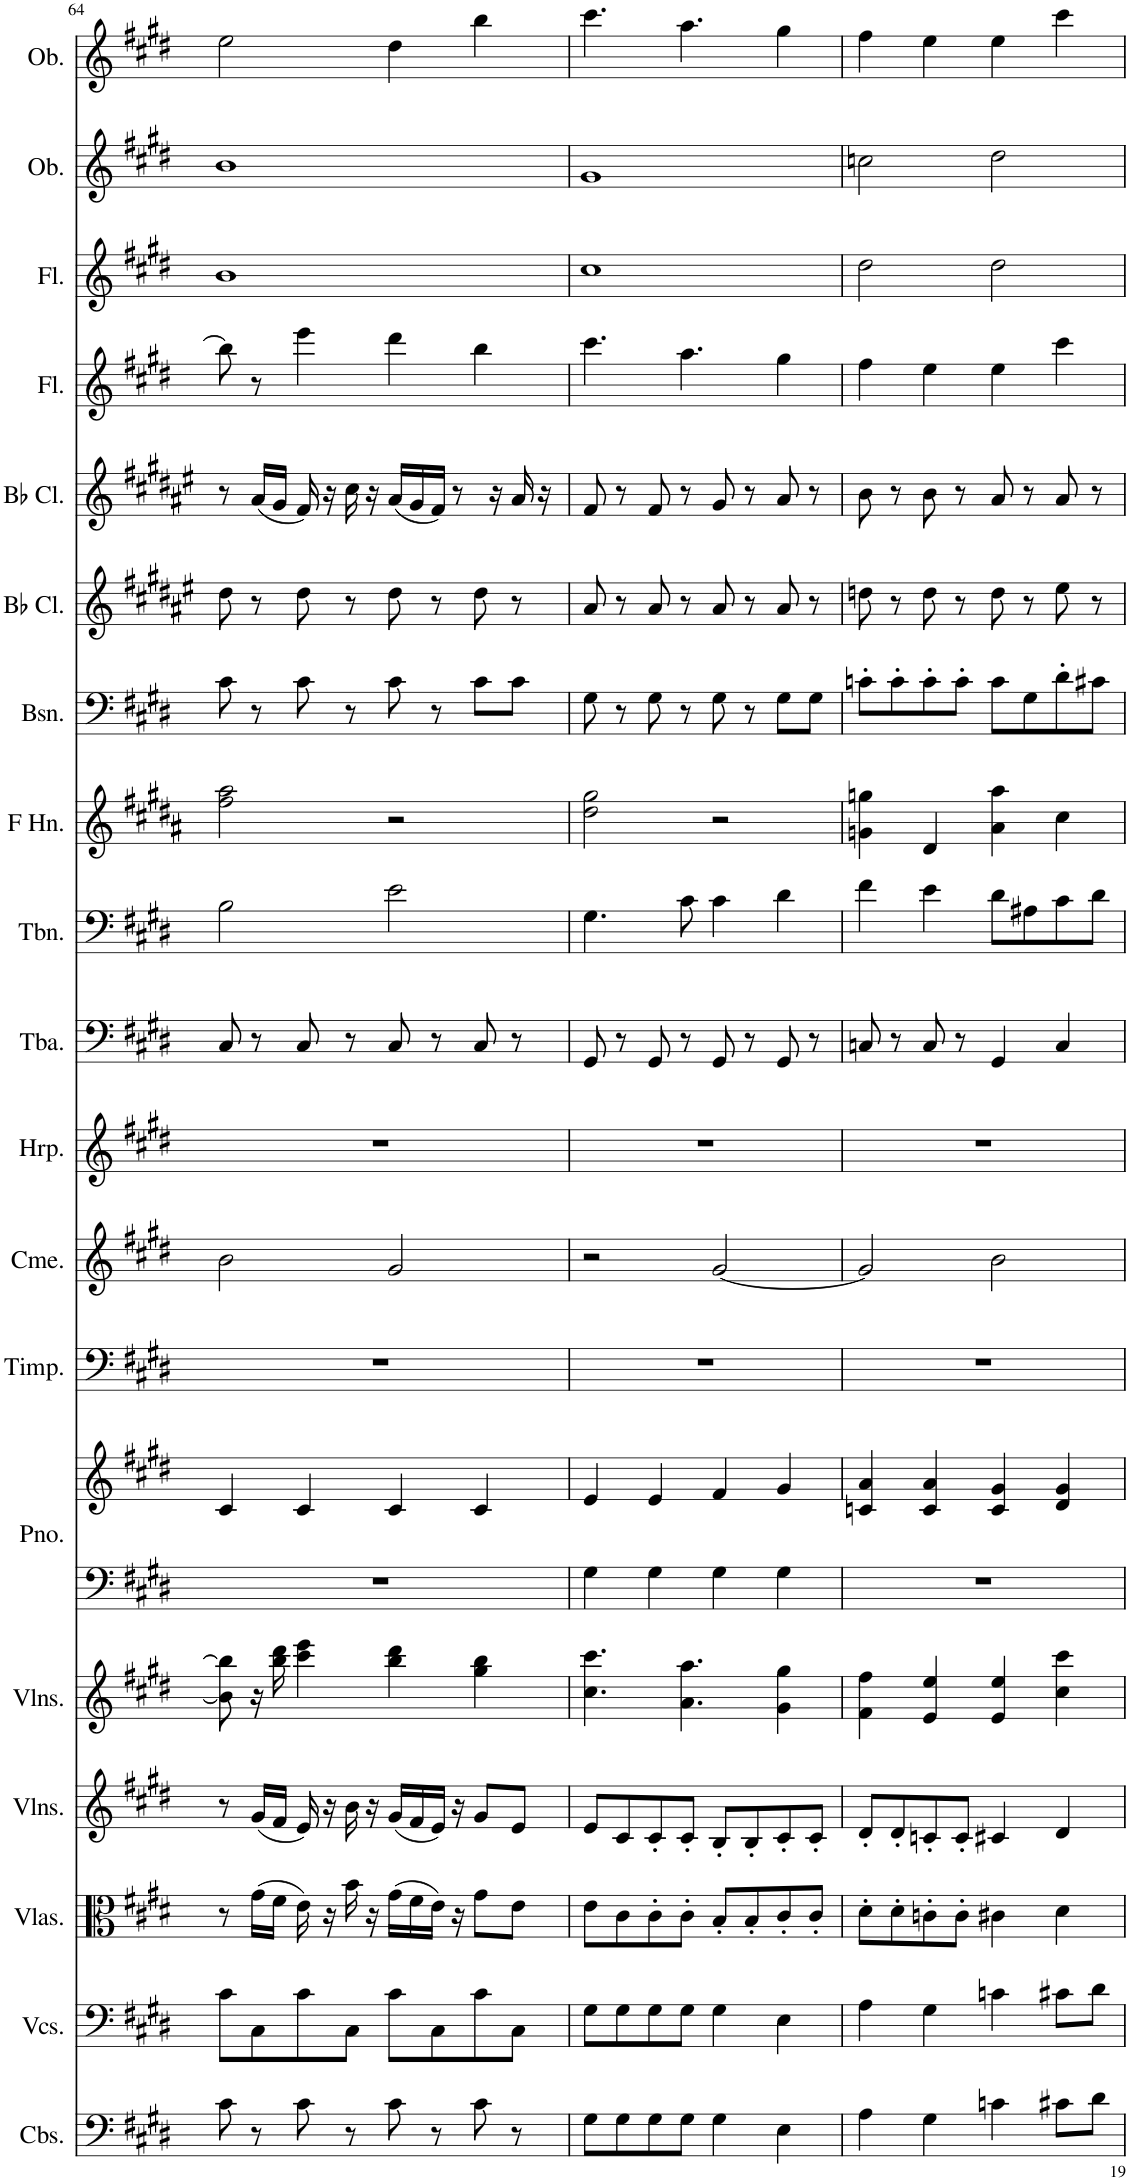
**kern	**kern	**kern	**kern	**kern	**kern	**kern	**kern	**kern	**kern	**kern	**kern	**kern	**kern	**kern	**kern	**kern	**kern	**kern	**kern
*part19	*part18	*part17	*part16	*part15	*part14	*part14	*part13	*part12	*part11	*part10	*part9	*part8	*part7	*part6	*part5	*part4	*part3	*part2	*part1
*staff20	*staff19	*staff18	*staff17	*staff16	*staff15	*staff14	*staff13	*staff12	*staff11	*staff10	*staff9	*staff8	*staff7	*staff6	*staff5	*staff4	*staff3	*staff2	*staff1
*I"Contrabasses	*I"Violoncellos	*I"Violas	*I"Violins	*I"Violins	*I"Piano	*	*I"Timpani	*I"Chimes	*I"Harp	*I"Tuba	*I"Trombone	*I"Horn in F	*I"Bassoon	*I"Bb Clarinet	*I"Bb Clarinet	*I"Flute	*I"Flute	*I"Oboe	*I"Oboe
*I'Cbs.	*I'Vcs.	*I'Vlas.	*I'Vlns.	*I'Vlns.	*I'Pno.	*	*I'Timp.	*I'Cme.	*I'Hrp.	*I'Tba.	*I'Tbn.	*	*I'Bsn.	*I'Bb Cl.	*I'Bb Cl.	*I'Fl.	*I'Fl.	*I'Ob.	*I'Ob.
!!LO:PB:g=z
*clefF4	*clefF4	*clefC3	*clefG2	*clefG2	*clefF4	*clefG2	*clefF4	*clefG2	*clefG2	*clefF4	*clefF4	*clefG2	*clefF4	*clefG2	*clefG2	*clefG2	*clefG2	*clefG2	*clefG2
*Trd7c12	*	*	*	*	*	*	*	*	*	*	*	*Trd4c7	*	*Trd1c2	*Trd1c2	*	*	*	*
*k[f#c#g#d#]	*k[f#c#g#d#]	*k[f#c#g#d#]	*k[f#c#g#d#]	*k[f#c#g#d#]	*k[f#c#g#d#]	*k[f#c#g#d#]	*k[f#c#g#d#]	*k[f#c#g#d#]	*k[f#c#g#d#]	*k[f#c#g#d#]	*k[f#c#g#d#]	*k[f#c#g#d#a#]	*k[f#c#g#d#]	*k[f#c#g#d#a#e#]	*k[f#c#g#d#a#e#]	*k[f#c#g#d#]	*k[f#c#g#d#]	*k[f#c#g#d#]	*k[f#c#g#d#]
*M4/4	*M4/4	*M4/4	*M4/4	*M4/4	*M4/4	*M4/4	*M4/4	*M4/4	*M4/4	*M4/4	*M4/4	*M4/4	*M4/4	*M4/4	*M4/4	*M4/4	*M4/4	*M4/4	*M4/4
=64	=64	=64	=64	=64	=64	=64	=64	=64	=64	=64	=64	=64	=64	=64	=64	=64	=64	=64	=64
8c#\	8c#\L	8r	8r	8b\] 8bb\]	1r	4c#/	1r	2b\	1r	8C#/	2B\	2ff#\ 2aa#\	8c#\	8dd#\	8r	8bb\]	1b	1b	2ee\
8r	8C#\	(16g#\LL	(16g#/LL	16r	.	.	.	.	.	8r	.	.	8r	8r	(16a#/LL	8r	.	.	.
.	.	16f#\JJ	16f#/JJ	16bb\ 16ddd#\	.	.	.	.	.	.	.	.	.	.	16g#/JJ	.	.	.	.
8c#\	8c#\	16e\)	16e/)	4ccc#\ 4eee\	.	4c#/	.	.	.	8C#/	.	.	8c#\	8dd#\	16f#/)	4eee\	.	.	.
.	.	16r	16r	.	.	.	.	.	.	.	.	.	.	.	16r	.	.	.	.
8r	8C#\J	16b\	16b\	.	.	.	.	.	.	8r	.	.	8r	8r	16cc#\	.	.	.	.
.	.	16r	16r	.	.	.	.	.	.	.	.	.	.	.	16r	.	.	.	.
8c#\	8c#\L	(16g#\LL	(16g#/LL	4bb\ 4ddd#\	.	4c#/	.	2g#/	.	8C#/	2e\	2r	8c#\	8dd#\	(16a#/LL	4ddd#\	.	.	4dd#\
.	.	16f#\	16f#/	.	.	.	.	.	.	.	.	.	.	.	16g#/	.	.	.	.
8r	8C#\	16e\JJ)	16e/JJ)	.	.	.	.	.	.	8r	.	.	8r	8r	16f#/JJ)	.	.	.	.
.	.	16r	16r	.	.	.	.	.	.	.	.	.	.	.	8r	.	.	.	.
8c#\	8c#\	8g#\L	8g#/L	4gg#\ 4bb\	.	4c#/	.	.	.	8C#/	.	.	8c#\L	8dd#\	.	4bb\	.	.	4bb\
.	.	.	.	.	.	.	.	.	.	.	.	.	.	.	16r	.	.	.	.
8r	8C#\J	8e\J	8e/J	.	.	.	.	.	.	8r	.	.	8c#\J	8r	16a#/	.	.	.	.
.	.	.	.	.	.	.	.	.	.	.	.	.	.	.	16r	.	.	.	.
=65	=65	=65	=65	=65	=65	=65	=65	=65	=65	=65	=65	=65	=65	=65	=65	=65	=65	=65	=65
8G#\L	8G#\L	8e\L	8e/L	4.cc#\ 4.ccc#\	4G#\	4e/	1r	2r	1r	8GG#/	4.G#\	2dd#\ 2gg#\	8G#\	8a#/	8f#/	4.ccc#\	1cc#	1g#	4.ccc#\
8G#\	8G#\	8c#\	8c#/	.	.	.	.	.	.	8r	.	.	8r	8r	8r	.	.	.	.
8G#\	8G#\	8c#'\	8c#'/	.	4G#\	4e/	.	.	.	8GG#/	.	.	8G#\	8a#/	8f#/	.	.	.	.
8G#\J	8G#\J	8c#'\J	8c#'/J	4.a\ 4.aa\	.	.	.	.	.	8r	8c#\	.	8r	8r	8r	4.aa\	.	.	4.aa\
4G#\	4G#\	8B'/L	8B'/L	.	4G#\	4f#/	.	[2g#/	.	8GG#/	4c#\	2r	8G#\	8a#/	8g#/	.	.	.	.
.	.	8B'/	8B'/	.	.	.	.	.	.	8r	.	.	8r	8r	8r	.	.	.	.
4E\	4E\	8c#'/	8c#'/	4g#\ 4gg#\	4G#\	4g#/	.	.	.	8GG#/	4d#\	.	8G#\L	8a#/	8a#/	4gg#\	.	.	4gg#\
.	.	8c#'/J	8c#'/J	.	.	.	.	.	.	8r	.	.	8G#\J	8r	8r	.	.	.	.
=66	=66	=66	=66	=66	=66	=66	=66	=66	=66	=66	=66	=66	=66	=66	=66	=66	=66	=66	=66
4A\	4A\	8d#'\L	8d#'/L	4f#\ 4ff#\	1r	4cn/ 4a/	1r	2g#/]	1r	8Cn/	4f#\	4gn\ 4ggn\	8cn'\L	8ddn\	8b\	4ff#\	2dd#\	2ccn\	4ff#\
.	.	8d#'\	8d#'/	.	.	.	.	.	.	8r	.	.	8c'\	8r	8r	.	.	.	.
4G#\	4G#\	8cn'\	8cn'/	4e/ 4ee/	.	4c/ 4a/	.	.	.	8C/	4e\	4d#/	8c'\	8dd\	8b\	4ee\	.	.	4ee\
.	.	8c'\J	8c'/J	.	.	.	.	.	.	8r	.	.	8c'\J	8r	8r	.	.	.	.
4cn\	4cn\	4c#X\	4c#X/	4e/ 4ee/	.	4c/ 4g#/	.	2b\	.	4GG#/	8d#\L	4a#\ 4aa#\	8c\L	8dd\	8a#/	4ee\	2dd#\	2dd#\	4ee\
.	.	.	.	.	.	.	.	.	.	.	8A#X\	.	8G#\	8r	8r	.	.	.	.
8c#X\L	8c#X\L	4d#\	4d#/	4cc#\ 4ccc#\	.	4d#/ 4g#/	.	.	.	4C/	8c#\	4cc#\	8d#'\	8ee#\	8a#/	4ccc#\	.	.	4ccc#\
8d#\J	8d#\J	.	.	.	.	.	.	.	.	.	8d#\J	.	8c#X\J	8r	8r	.	.	.	.
=	=	=	=	=	=	=	=	=	=	=	=	=	=	=	=	=	=	=	=
*-	*-	*-	*-	*-	*-	*-	*-	*-	*-	*-	*-	*-	*-	*-	*-	*-	*-	*-	*-
